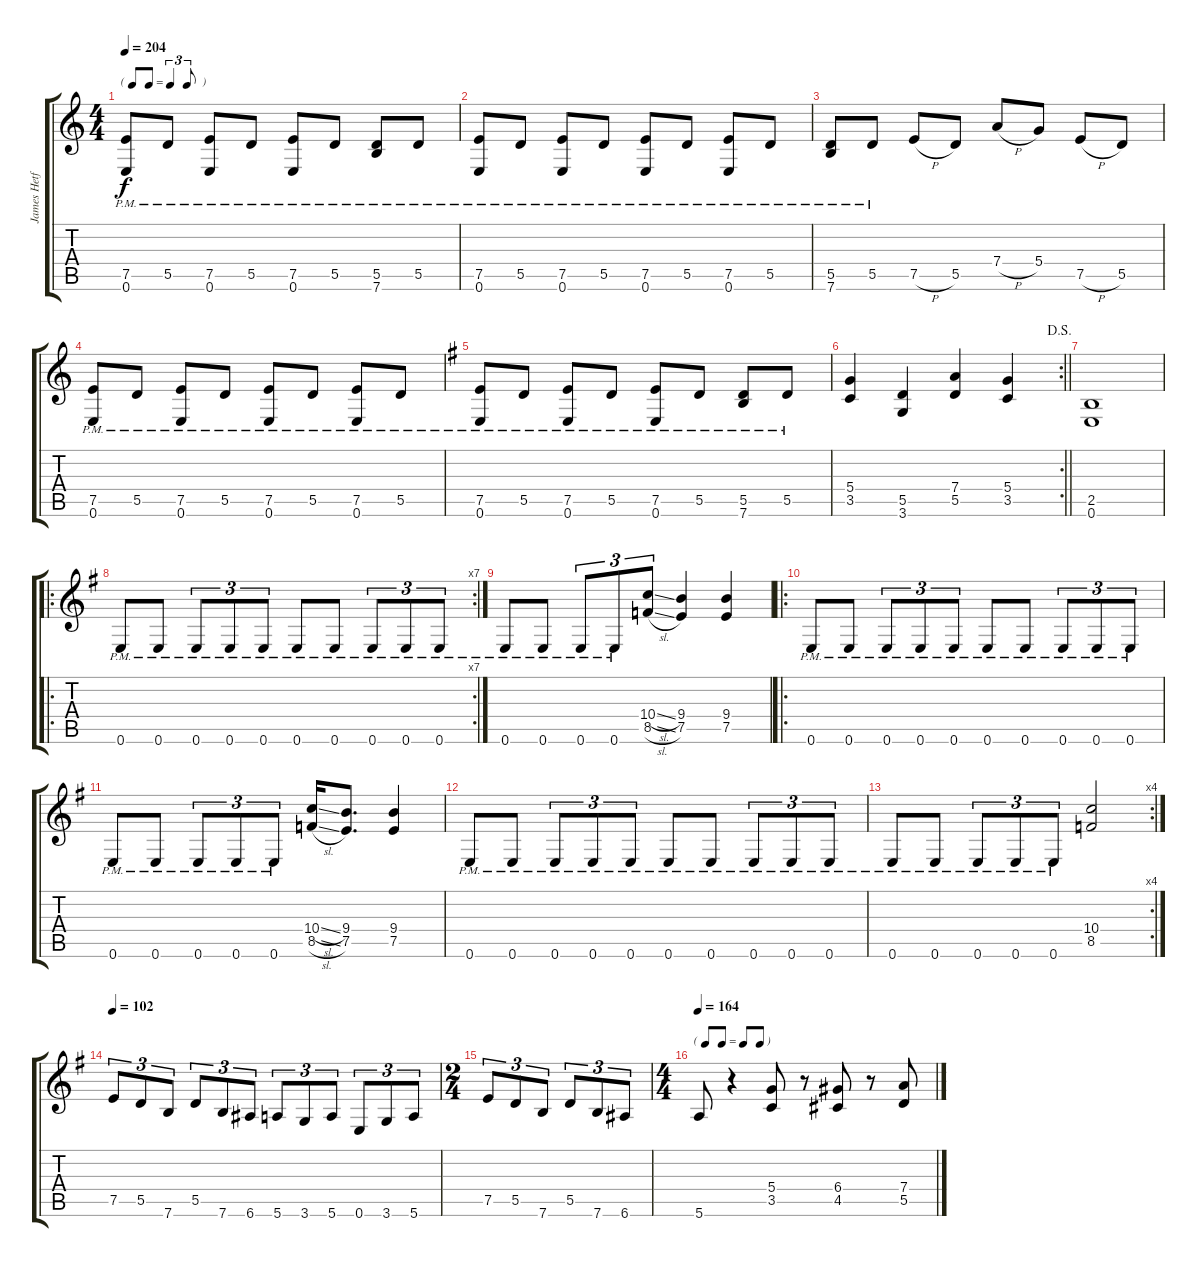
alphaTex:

\track ("James Hetfield" "James Hetf") {instrument distortionguitar}
\staff {score tabs}
\tuning (E4 B3 G3 D3 A2 E2) {hide}
\ts (4 4)
\tf triplet8th
\tempo 204
\clef g2
\ks c
(7.5{pm} 0.6{pm}).8{dy f} 5.5{pm}.8 (7.5{pm} 0.6{pm}).8 5.5{pm}.8 (7.5{pm} 0.6{pm}).8 5.5{pm}.8 (5.5{pm} 7.6{pm}).8 5.5{pm}.8 |
(7.5{pm} 0.6{pm}).8 5.5{pm}.8 (7.5{pm} 0.6{pm}).8 5.5{pm}.8 (7.5{pm} 0.6{pm}).8 5.5{pm}.8 (7.5{pm} 0.6{pm}).8 5.5{pm}.8 |
(5.5{pm} 7.6{pm}).8 5.5{pm}.8 7.5{h}.8 5.5.8 7.4{h}.8 5.4.8 7.5{h}.8 5.5.8 |
(7.5{pm} 0.6{pm}).8 5.5{pm}.8 (7.5{pm} 0.6{pm}).8 5.5{pm}.8 (7.5{pm} 0.6{pm}).8 5.5{pm}.8 (7.5{pm} 0.6{pm}).8 5.5{pm}.8 |
\ks eminor
(7.5{pm} 0.6{pm}).8 5.5{pm}.8 (7.5{pm} 0.6{pm}).8 5.5{pm}.8 (7.5{pm} 0.6{pm}).8 5.5{pm}.8 (5.5{pm} 7.6{pm}).8 5.5{pm}.8 |
\rc 2
\jump dalsegno
\barLineRight lightlight
(5.4 3.5).4 (5.5 3.6).4 (7.4 5.5).4 (5.4 3.5).4 |
(2.5 0.6).1 |
\ro
\rc 7
0.6{pm}.8 0.6{pm}.8 0.6{pm}.8{tu (3 2)} 0.6{pm}.8{tu (3 2)} 0.6{pm}.8{tu (3 2)} 0.6{pm}.8 0.6{pm}.8 0.6{pm}.8{tu (3 2)} 0.6{pm}.8{tu (3 2)} 0.6{pm}.8{tu (3 2)} |
0.6{pm}.8 0.6{pm}.8 0.6{pm}.8{tu (3 2)} 0.6{pm}.8{tu (3 2)} (10.4{sl} 8.5{sl}).8{tu (3 2)} (9.4 7.5).4 (9.4 7.5).4 |
\ro
0.6{pm}.8 0.6{pm}.8 0.6{pm}.8{tu (3 2)} 0.6{pm}.8{tu (3 2)} 0.6{pm}.8{tu (3 2)} 0.6{pm}.8 0.6{pm}.8 0.6{pm}.8{tu (3 2)} 0.6{pm}.8{tu (3 2)} 0.6{pm}.8{tu (3 2)} |
0.6{pm}.8 0.6{pm}.8 0.6{pm}.8{tu (3 2)} 0.6{pm}.8{tu (3 2)} 0.6{pm}.8{tu (3 2)} (10.4{sl} 8.5{sl}).16 (9.4 7.5).8{d} (9.4 7.5).4 |
0.6{pm}.8 0.6{pm}.8 0.6{pm}.8{tu (3 2)} 0.6{pm}.8{tu (3 2)} 0.6{pm}.8{tu (3 2)} 0.6{pm}.8 0.6{pm}.8 0.6{pm}.8{tu (3 2)} 0.6{pm}.8{tu (3 2)} 0.6{pm}.8{tu (3 2)} |
\rc 4
0.6{pm}.8 0.6{pm}.8 0.6{pm}.8{tu (3 2)} 0.6{pm}.8{tu (3 2)} 0.6{pm}.8{tu (3 2)} (10.4 8.5).2 |
\tempo 102
7.5.8{tu (3 2)} 5.5.8{tu (3 2)} 7.6.8{tu (3 2)} 5.5.8{tu (3 2)} 7.6.8{tu (3 2)} 6.6.8{tu (3 2)} 5.6.8{tu (3 2)} 3.6.8{tu (3 2)} 5.6.8{tu (3 2)} 0.6.8{tu (3 2)} 3.6.8{tu (3 2)} 5.6.8{tu (3 2)} |
\ts (2 4)
7.5.8{tu (3 2)} 5.5.8{tu (3 2)} 7.6.8{tu (3 2)} 5.5.8{tu (3 2)} 7.6.8{tu (3 2)} 6.6.8{tu (3 2)} |
\ts (4 4)
\tf none
\tempo 164
5.6.8 r.4 (5.4 3.5).8 r.8 (6.4 4.5).8 r.8 (7.4 5.5).8
